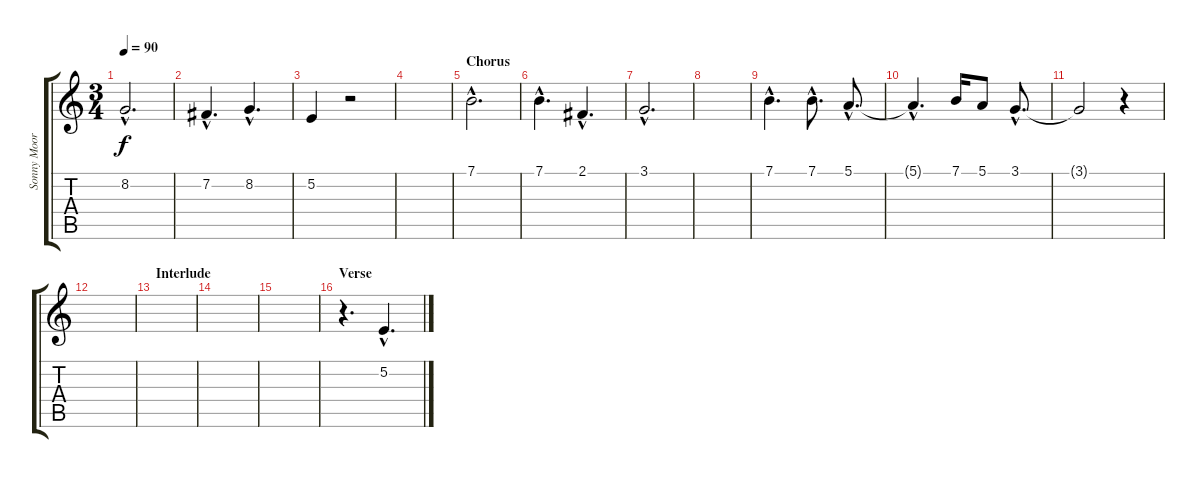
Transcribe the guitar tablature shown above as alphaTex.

\track ("Sonny Moore (Vocals)" "Sonny Moor") {instrument clarinet}
\staff {score tabs}
\tuning (E4 B3 G3 D3 A2 E2) {hide}
\ts (3 4)
\tempo 90
\clef g2
\ks c
8.2{hac}.2{d dy f} |
7.2{hac}.4{d} 8.2{hac}.4{d} |
5.2.4 r.2 |
|
\section ("" "Chorus")
7.1{hac}.2{d} |
7.1{hac}.4{d} 2.1{hac}.4{d} |
3.1{hac}.2{d} |
|
7.1{hac}.4{d} 7.1{hac}.8{d} 5.1{hac}.8{d} |
5.1{hac t}.4{d} 7.1.16 5.1.8 3.1{hac}.8{d} |
3.1{t}.2 r.4 |
|
\section ("" "Interlude")
|
|
|
\section ("" "Verse")
r.4{d} 5.2{hac}.4{d}
